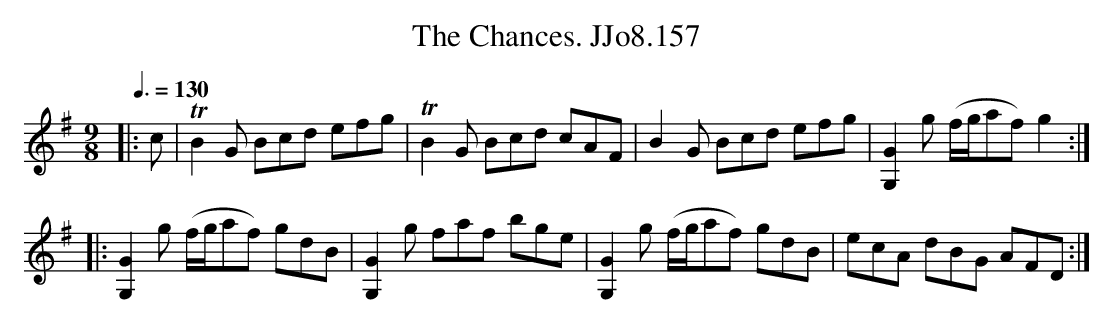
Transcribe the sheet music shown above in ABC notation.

X:1
T:Chances. JJo8.157, The
M:9/8
L:1/8
Q:3/8=130
K:G
|:c|TB2G Bcd efg|TB2G Bcd cAF|B2G Bcd efg|[G,G]2g (f/g/af)g2:|
|:[G,G]2g (f/g/af) gdB|[G,G]2g faf bge|[G,G]2g (f/g/af) gdB|ecA dBG AFD:|}
